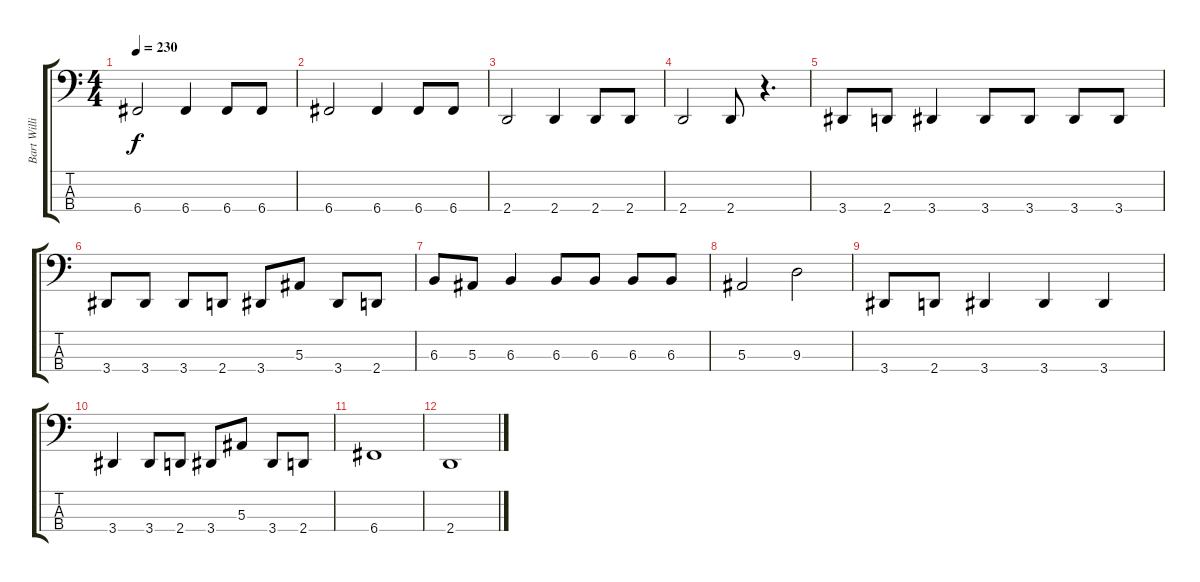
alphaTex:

\track ("Bart Williams (Definitely)" "Bart Willi") {instrument electricbassfinger}
\staff {score tabs}
\tuning (Eb2 Bb1 F1 C1) {hide}
\ts (4 4)
\tempo 230
\clef f4
\ks c
6.4.2{dy f} 6.4.4 6.4.8 6.4.8 |
6.4.2 6.4.4 6.4.8 6.4.8 |
2.4.2 2.4.4 2.4.8 2.4.8 |
2.4.2 2.4.8 r.4{d} |
3.4.8 2.4.8 3.4.4 3.4.8 3.4.8 3.4.8 3.4.8 |
3.4.8 3.4.8 3.4.8 2.4.8 3.4.8 5.3.8 3.4.8 2.4.8 |
6.3.8 5.3.8 6.3.4 6.3.8 6.3.8 6.3.8 6.3.8 |
5.3.2 9.3.2 |
3.4.8 2.4.8 3.4.4 3.4.4 3.4.4 |
3.4.4 3.4.8 2.4.8 3.4.8 5.3.8 3.4.8 2.4.8 |
6.4.1 |
2.4.1
